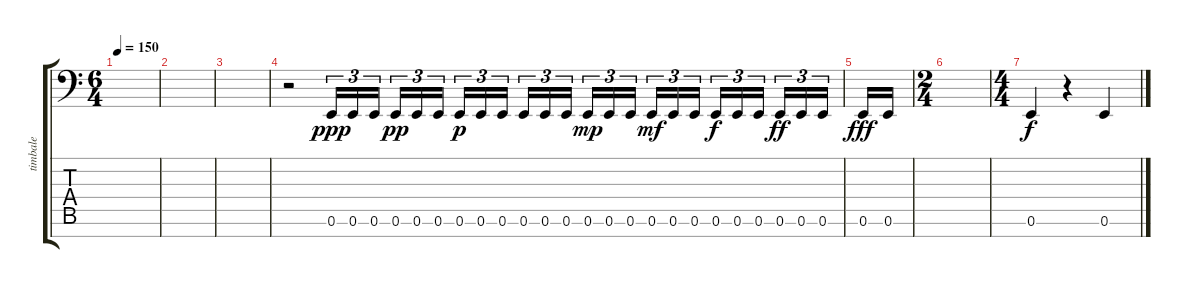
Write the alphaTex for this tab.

\track ("timbale" "timbale") {instrument timpani}
\staff {score tabs}
\tuning (E4 B3 G3 D3 A2 E2 C-1) {hide}
\ts (6 4)
\tempo 150
\clef f4
\ks c
|
|
|
r.2 0.6.16{tu (3 2) dy ppp} 0.6.16{tu (3 2)} 0.6.16{tu (3 2) beam splitsecondary} 0.6.16{tu (3 2) dy pp} 0.6.16{tu (3 2)} 0.6.16{tu (3 2)} 0.6.16{tu (3 2) dy p} 0.6.16{tu (3 2)} 0.6.16{tu (3 2) beam splitsecondary} 0.6.16{tu (3 2)} 0.6.16{tu (3 2)} 0.6.16{tu (3 2) beam splitsecondary} 0.6.16{tu (3 2) dy mp} 0.6.16{tu (3 2)} 0.6.16{tu (3 2) beam splitsecondary} 0.6.16{tu (3 2) dy mf} 0.6.16{tu (3 2)} 0.6.16{tu (3 2) beam splitsecondary} 0.6.16{tu (3 2) dy f} 0.6.16{tu (3 2)} 0.6.16{tu (3 2) beam splitsecondary} 0.6.16{tu (3 2) dy ff} 0.6.16{tu (3 2)} 0.6.16{tu (3 2)} |
0.6.16{dy fff} 0.6.16 |
\ts (2 4)
|
\ts (4 4)
0.6.4{dy f} r.4 0.6.4
